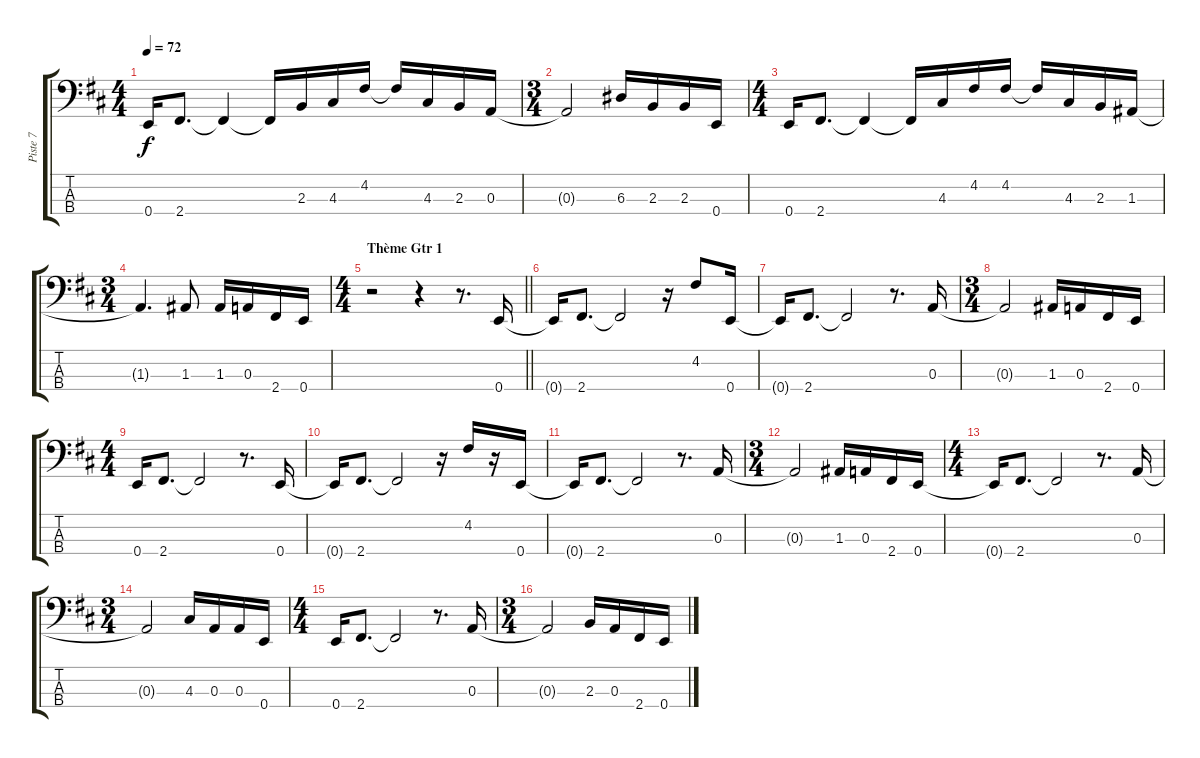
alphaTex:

\track ("Piste 7" "Piste 7") {instrument fretlessbass}
\staff {score tabs}
\tuning (G2 D2 A1 E1) {hide}
\ts (4 4)
\tempo 72
\clef f4
\ks bminor
0.4.16{dy f} 2.4.8{d} 2.4{t}.4 2.4{t}.16 2.3.16 4.3.16 4.2.16 4.2{t}.16 4.3.16 2.3.16 0.3.16 |
\ts (3 4)
0.3{t}.2 6.3.16 2.3.16 2.3.16 0.4.16 |
\ts (4 4)
0.4.16 2.4.8{d} 2.4{t}.4 2.4{t}.16 4.3.16 4.2.16 4.2.16 4.2{t}.16 4.3.16 2.3.16 1.3.16 |
\ts (3 4)
1.3{t}.4{d} 1.3.8 1.3.16 0.3.16 2.4.16 0.4.16 |
\ts (4 4)
\section ("" "Thème Gtr 1 ")
\barLineRight lightlight
r.2{volume 14 balance 4 instrument acousticbass} r.4 r.8{d} 0.4.16 |
0.4{t}.16 2.4.8{d} 2.4{t}.2 r.16 4.2.8 0.4.16 |
0.4{t}.16 2.4.8{d} 2.4{t}.2 r.8{d} 0.3.16 |
\ts (3 4)
0.3{t}.2 1.3.16 0.3.16 2.4.16 0.4.16 |
\ts (4 4)
0.4.16 2.4.8{d} 2.4{t}.2 r.8{d} 0.4.16 |
0.4{t}.16 2.4.8{d} 2.4{t}.2 r.16 4.2.16 r.16 0.4.16 |
0.4{t}.16 2.4.8{d} 2.4{t}.2 r.8{d} 0.3.16 |
\ts (3 4)
0.3{t}.2 1.3.16 0.3.16 2.4.16 0.4.16 |
\ts (4 4)
0.4{t}.16 2.4.8{d} 2.4{t}.2 r.8{d} 0.3.16 |
\ts (3 4)
0.3{t}.2 4.3.16 0.3.16 0.3.16 0.4.16 |
\ts (4 4)
0.4.16 2.4.8{d} 2.4{t}.2 r.8{d} 0.3.16 |
\ts (3 4)
0.3{t}.2 2.3.16 0.3.16 2.4.16 0.4.16
